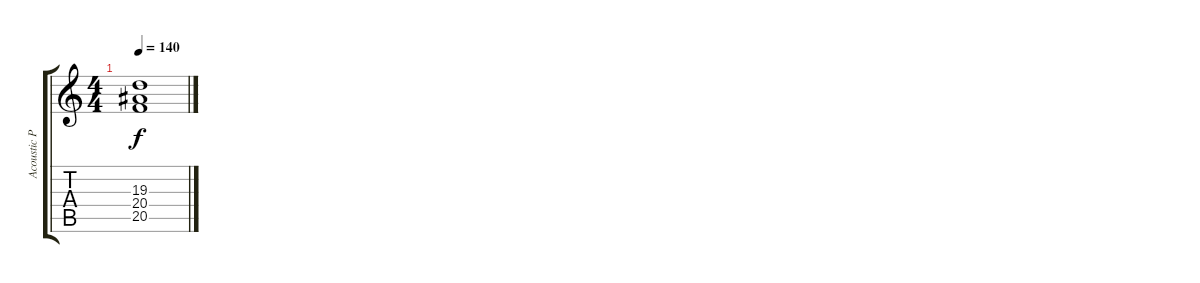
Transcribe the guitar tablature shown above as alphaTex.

\track ("Acoustic Piano" "Acoustic P") {instrument brightacousticpiano}
\staff {score tabs}
\tuning (E4 B3 G3 D3 A2 E2) {hide}
\ts (4 4)
\tempo 140
\clef g2
\ks c
(19.3 20.4 20.5).1{dy f}
